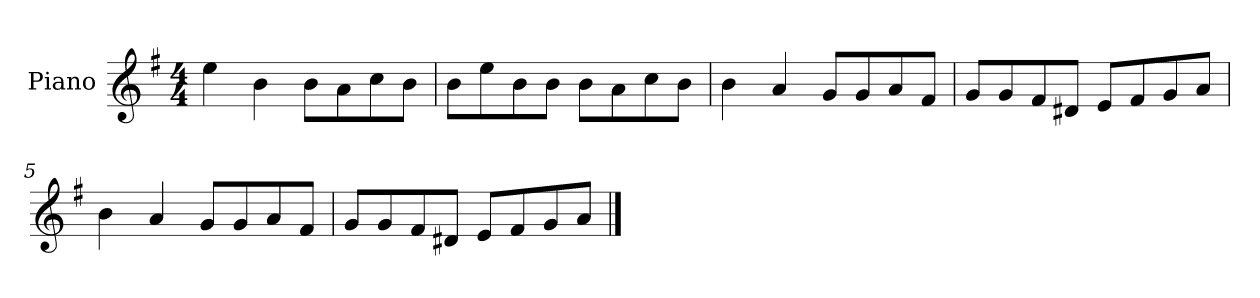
**kern
*part1
*staff1
*I"Piano
*I'P-no
*clefG2
*k[f#]
*M4/4
*MM90
=1
4ee\
4b\
8b\L
8a\
8cc\
8b\J
=2
8b\L
8ee\
8b\
8b\J
8b\L
8a\
8cc\
8b\J
=3
4b\
4a/
8g/L
8g/
8a/
8f#/J
=4
8g/L
8g/
8f#/
8d#X/J
8e/L
8f#/
8g/
8a/J
=5
4b\
4a/
8g/L
8g/
8a/
8f#/J
!!LO:LB:g=z
=6
8g/L
8g/
8f#/
8d#X/J
8e/L
8f#/
8g/
8a/J
==
*-
